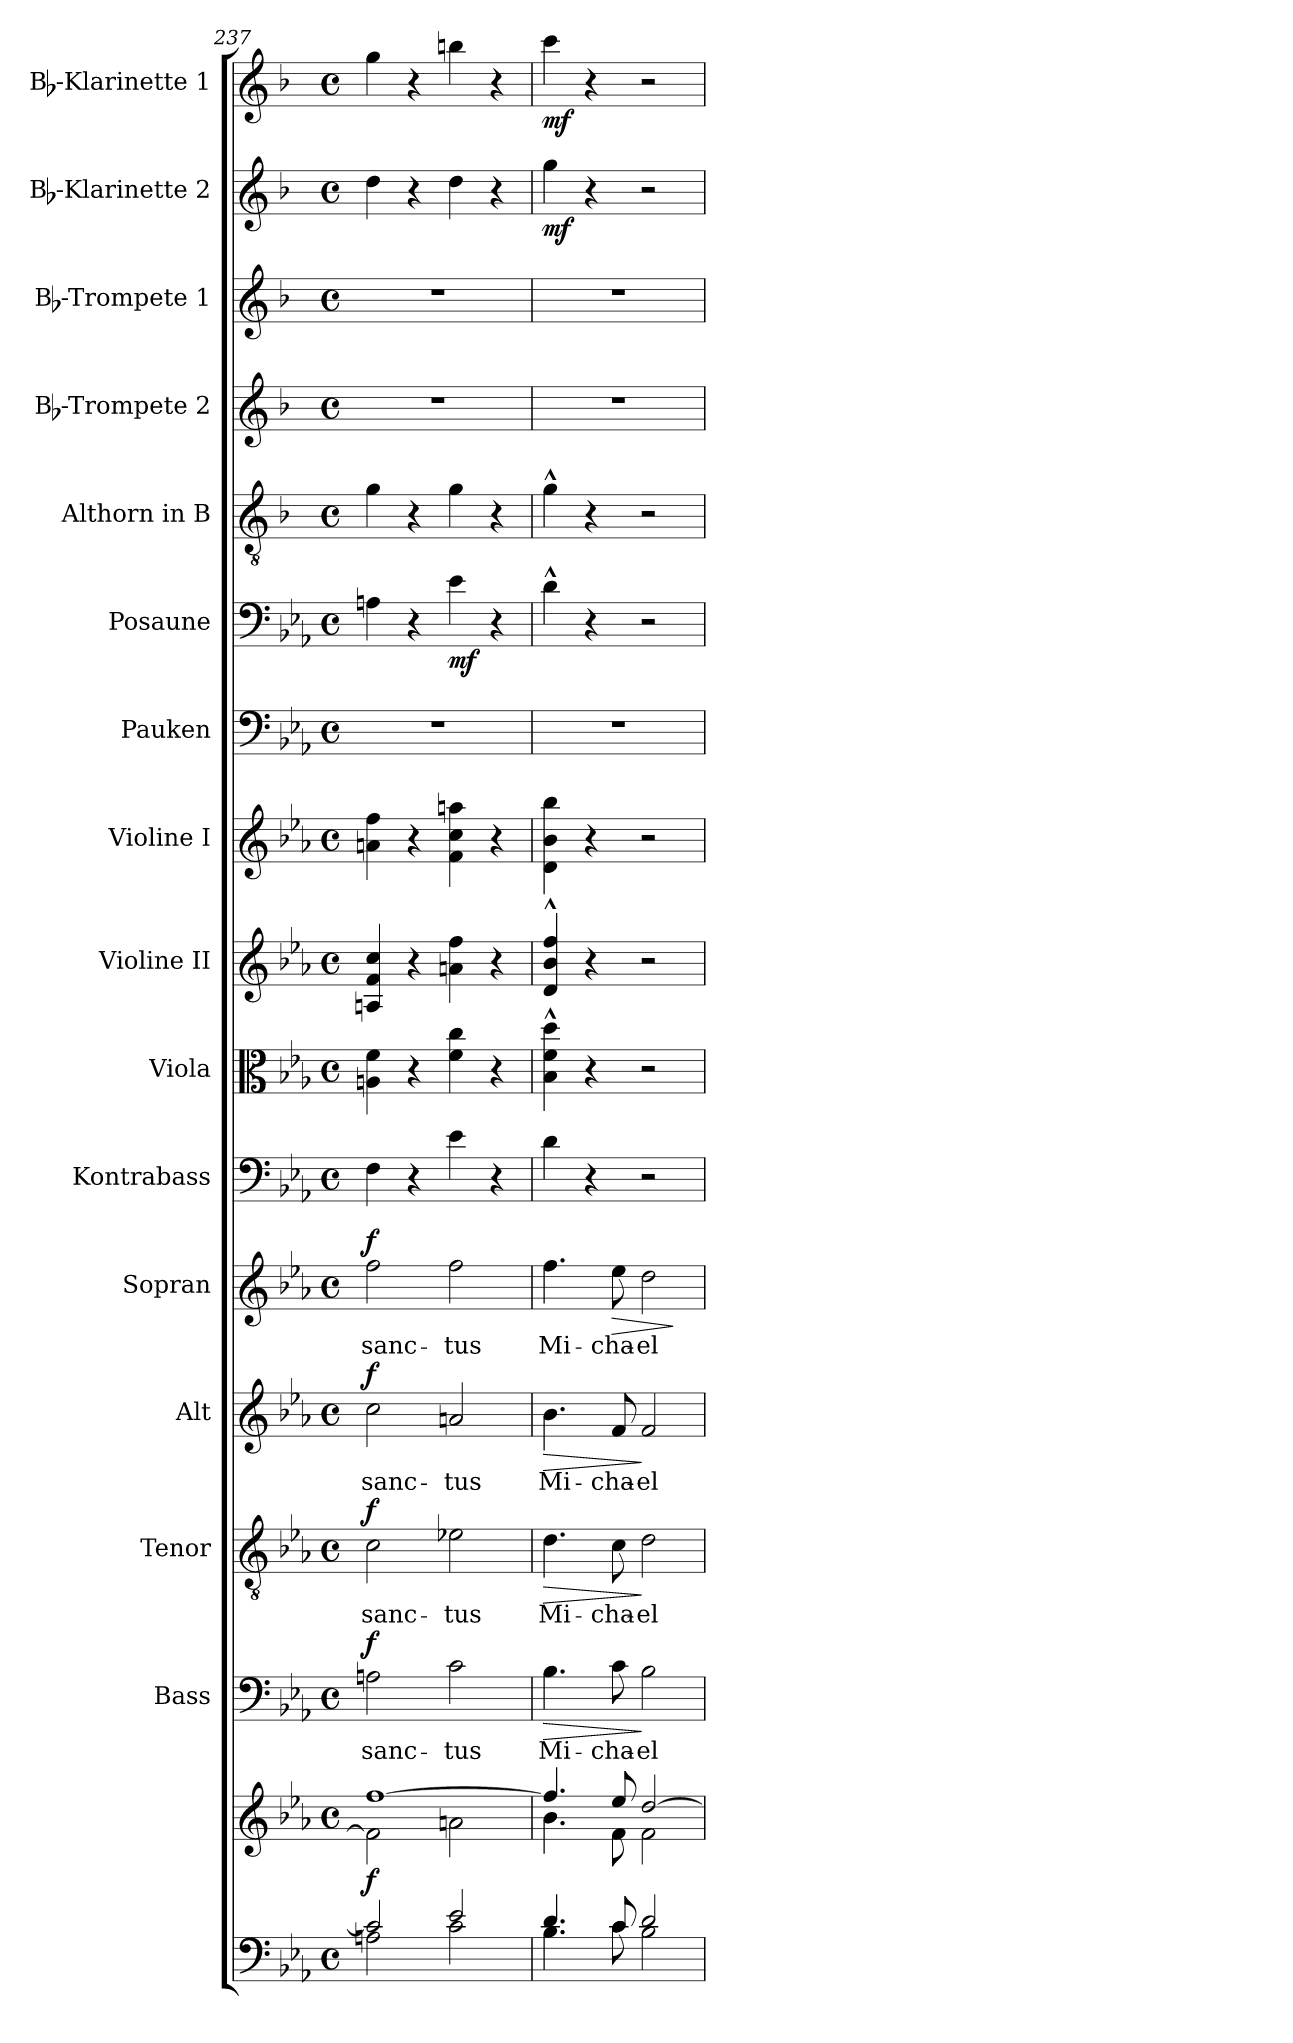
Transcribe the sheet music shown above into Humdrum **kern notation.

**kern	**kern	**dynam	**kern	**text	**dynam	**kern	**text	**dynam	**kern	**text	**dynam	**kern	**text	**dynam	**kern	**kern	**kern	**kern	**kern	**kern	**dynam	**kern	**kern	**kern	**kern	**dynam	**kern	**dynam
*part16	*part16	*part16	*part15	*part15	*part15	*part14	*part14	*part14	*part13	*part13	*part13	*part12	*part12	*part12	*part11	*part10	*part9	*part8	*part7	*part6	*part6	*part5	*part4	*part3	*part2	*part2	*part1	*part1
*staff17	*staff16	*staff16/17	*staff15	*staff15	*staff15	*staff14	*staff14	*staff14	*staff13	*staff13	*staff13	*staff12	*staff12	*staff12	*staff11	*staff10	*staff9	*staff8	*staff7	*staff6	*staff6	*staff5	*staff4	*staff3	*staff2	*staff2	*staff1	*staff1
*	*	*	*I"Bass	*	*	*I"Tenor	*	*	*I"Alt	*	*	*I"Sopran	*	*	*I"Kontrabass	*I"Viola	*I"Violine II	*I"Violine I	*I"Pauken	*I"Posaune	*	*I"Althorn in B	*I"Bb-Trompete 2	*I"Bb-Trompete 1	*I"Bb-Klarinette 2	*	*I"Bb-Klarinette 1	*
*	*	*	*I'B.	*	*	*I'T.	*	*	*I'A.	*	*	*I'S.	*	*	*I'Kb.	*I'Vla.	*I'Vl. II	*I'Vl. I	*I'Pk.	*I'Pos.	*	*	*I'Bb Trp. 2	*I'Bb Trp. 1	*I'Bb Kl. 2	*	*I'Bb Kl. 1	*
!!LO:PB:g=z
*clefF4	*clefG2	*	*clefF4	*	*	*clefGv2	*	*	*clefG2	*	*	*clefG2	*	*	*clefF4	*clefC3	*clefG2	*clefG2	*clefF4	*clefF4	*	*clefGv2	*clefG2	*clefG2	*clefG2	*	*clefG2	*
*	*	*	*	*	*	*	*	*	*	*	*	*	*	*	*ITrd7c12	*	*	*	*	*	*	*ITrd1c2	*ITrd1c2	*ITrd1c2	*ITrd1c2	*	*ITrd1c2	*
*k[b-e-a-]	*k[b-e-a-]	*	*k[b-e-a-]	*	*	*k[b-e-a-]	*	*	*k[b-e-a-]	*	*	*k[b-e-a-]	*	*	*k[b-e-a-]	*k[b-e-a-]	*k[b-e-a-]	*k[b-e-a-]	*k[b-e-a-]	*k[b-e-a-]	*	*k[b-e-a-]	*k[b-e-a-]	*k[b-e-a-]	*k[b-e-a-]	*	*k[b-e-a-]	*
*E-:	*E-:	*	*E-:	*	*	*E-:	*	*	*E-:	*	*	*E-:	*	*	*E-:	*E-:	*E-:	*E-:	*E-:	*E-:	*	*E-:	*E-:	*E-:	*E-:	*	*E-:	*
*M4/4	*M4/4	*	*M4/4	*	*	*M4/4	*	*	*M4/4	*	*	*M4/4	*	*	*M4/4	*M4/4	*M4/4	*M4/4	*M4/4	*M4/4	*	*M4/4	*M4/4	*M4/4	*M4/4	*	*M4/4	*
*met(c)	*met(c)	*	*met(c)	*	*	*met(c)	*	*	*met(c)	*	*	*met(c)	*	*	*met(c)	*met(c)	*met(c)	*met(c)	*met(c)	*met(c)	*	*met(c)	*met(c)	*met(c)	*met(c)	*	*met(c)	*
=237	=237	=237	=237	=237	=237	=237	=237	=237	=237	=237	=237	=237	=237	=237	=237	=237	=237	=237	=237	=237	=237	=237	=237	=237	=237	=237	=237	=237
*^	*^	*	*	*	*	*	*	*	*	*	*	*	*	*	*	*	*	*	*	*	*	*	*	*	*	*	*	*
!	!	!	!	!LO:DY:b	!	!LO:LY:b	!LO:DY:a	!	!LO:LY:b	!LO:DY:a	!	!LO:LY:b	!LO:DY:a	!	!LO:LY:b	!LO:DY:a	!	!	!	!	!	!	!	!	!	!	!	!	!	!
2c/]	2An\	[>1ff	2f\]	f	2An\	sanc-	f	2c\	sanc-	f	2cc\	sanc-	f	2ff\	sanc-	f	4FF\	4An\ 4f\	4An/ 4f/ 4cc/	4an\ 4ff\	1r	4An\	.	4f\	1r	1r	4cc\	.	4ff\	.
.	.	.	.	.	.	.	.	.	.	.	.	.	.	.	.	.	4r	4r	4r	4r	.	4r	.	4r	.	.	4r	.	4r	.
!	!	!	!	!	!	!LO:LY:b	!	!	!LO:LY:b	!	!	!LO:LY:b	!	!	!LO:LY:b	!	!	!	!	!	!	!	!LO:DY:b	!	!	!	!	!	!	!
2e-/	2c\	.	2an\	.	2c\	-tus	.	2e-X\	-tus	.	2an/	-tus	.	2ff\	-tus	.	4E-\	4f\ 4cc\	4an\ 4ff\	4f\ 4cc\ 4aan\	.	4e-\	mf	4f\	.	.	4cc\	.	4aan\	.
.	.	.	.	.	.	.	.	.	.	.	.	.	.	.	.	.	4r	4r	4r	4r	.	4r	.	4r	.	.	4r	.	4r	.
=238	=238	=238	=238	=238	=238	=238	=238	=238	=238	=238	=238	=238	=238	=238	=238	=238	=238	=238	=238	=238	=238	=238	=238	=238	=238	=238	=238	=238	=238	=238
!	!	!	!	!	!	!LO:LY:b	!LO:HP:b	!	!LO:LY:b	!LO:HP:b	!	!LO:LY:b	!LO:HP:b	!	!LO:LY:b	!	!	!	!	!	!	!	!	!	!	!	!	!LO:DY:b	!	!LO:DY:b
4.d/	4.B-\	4.ff/]	4.b-\	.	4.B-\	Mi-	>	4.d\	Mi-	>	4.b-\	Mi-	>	4.ff\	Mi-	.	4D\	4B-\^^> 4f\^^> 4dd\^^>	4d/^^> 4b-/^^> 4ff/^^>	4d\ 4b-\ 4bb-\	1r	4d^^>\	.	4f^^>\	1r	1r	4ff\	mf	4bb-\	mf
.	.	.	.	.	.	.	.	.	.	.	.	.	.	.	.	.	4r	4r	4r	4r	.	4r	.	4r	.	.	4r	.	4r	.
!	!	!	!	!	!	!LO:LY:b	!	!	!LO:LY:b	!	!	!LO:LY:b	!	!	!LO:LY:b	!LO:HP:b	!	!	!	!	!	!	!	!	!	!	!	!	!	!
8c/	8c\	8ee-/	8f\	.	8c\	-cha-	.	8c\	-cha-	.	8f/	-cha-	.	8ee-\	-cha-	>	.	.	.	.	.	.	.	.	.	.	.	.	.	.
!	!	!	!	!	!	!LO:LY:b	!	!	!LO:LY:b	!	!	!LO:LY:b	!	!	!LO:LY:b	!	!	!	!	!	!	!	!	!	!	!	!	!	!	!
2d/	2B-\	[>2dd/	2f\	.	2B-\	-el	]	2d\	-el	]	2f/	-el	]	2dd\	-el	.	2r	2r	2r	2r	.	2r	.	2r	.	.	2r	.	2r	.
*v	*v	*	*	*	*	*	*	*	*	*	*	*	*	*	*	*	*	*	*	*	*	*	*	*	*	*	*	*	*	*
*	*v	*v	*	*	*	*	*	*	*	*	*	*	*	*	*	*	*	*	*	*	*	*	*	*	*	*	*	*	*
.	.	.	.	.	.	.	.	.	.	.	.	.	.	]	.	.	.	.	.	.	.	.	.	.	.	.	.	.
=	=	=	=	=	=	=	=	=	=	=	=	=	=	=	=	=	=	=	=	=	=	=	=	=	=	=	=	=
*-	*-	*-	*-	*-	*-	*-	*-	*-	*-	*-	*-	*-	*-	*-	*-	*-	*-	*-	*-	*-	*-	*-	*-	*-	*-	*-	*-	*-
